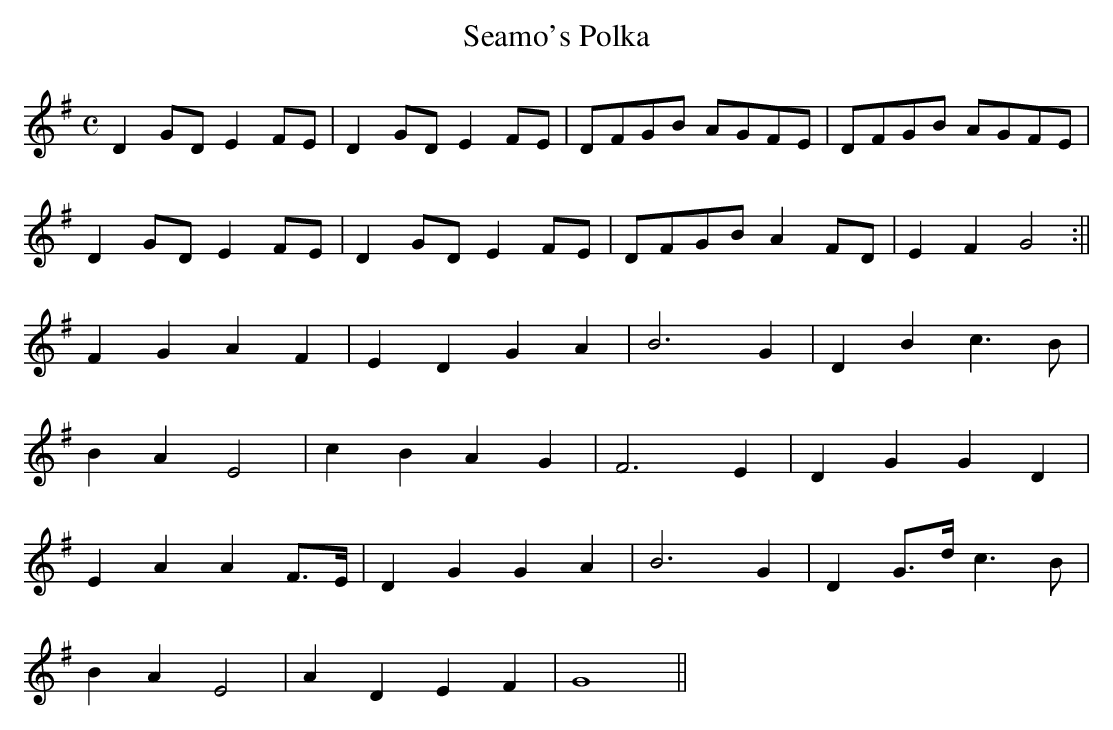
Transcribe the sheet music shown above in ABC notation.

X:1
T:Seamo's Polka
M:C
L:1/8
K:G
D2 GD E2 FE|D2 GD E2 FE|DFGB AGFE|DFGB AGFE|
D2 GD E2 FE|D2 GD E2 FE|DFGB A2 FD|E2 F2 G4:||
F2 G2 A2 F2|E2 D2 G2 A2|B6 G2|D2 B2 c3 B|
B2 A2 E4|c2 B2 A2 G2|F6 E2|D2 G2 G2 D2|
E2 A2 A2 F>E|D2 G2 G2 A2|B6 G2|D2 G>d c3 B|
B2 A2E4|A2 D2 E2 F2|G8||
